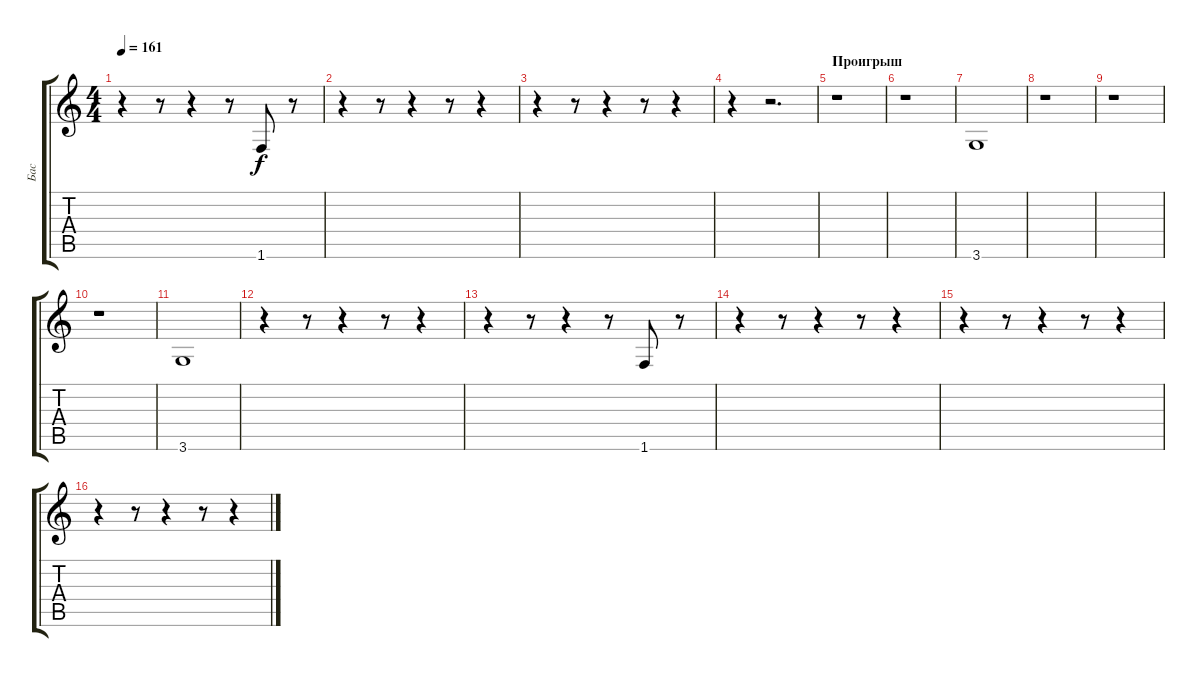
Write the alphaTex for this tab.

\track ("Бас" "Бас") {instrument electricbassfinger}
\staff {score tabs}
\tuning (E4 B3 G3 D3 A2 E2) {hide}
\ts (4 4)
\tempo 161
\clef g2
\ks c
r.4{dy f} r.8 r.4 r.8 1.6.8 r.8 |
r.4 r.8 r.4 r.8 r.4 |
r.4 r.8 r.4 r.8 r.4 |
r.4 r.2{d} |
\section ("" "Проигрыш")
r.1 |
r.1 |
3.6.1 |
r.1 |
r.1 |
r.1 |
3.6.1 |
r.4 r.8 r.4 r.8 r.4 |
r.4 r.8 r.4 r.8 1.6.8 r.8 |
r.4 r.8 r.4 r.8 r.4 |
r.4 r.8 r.4 r.8 r.4 |
r.4 r.8 r.4 r.8 r.4
